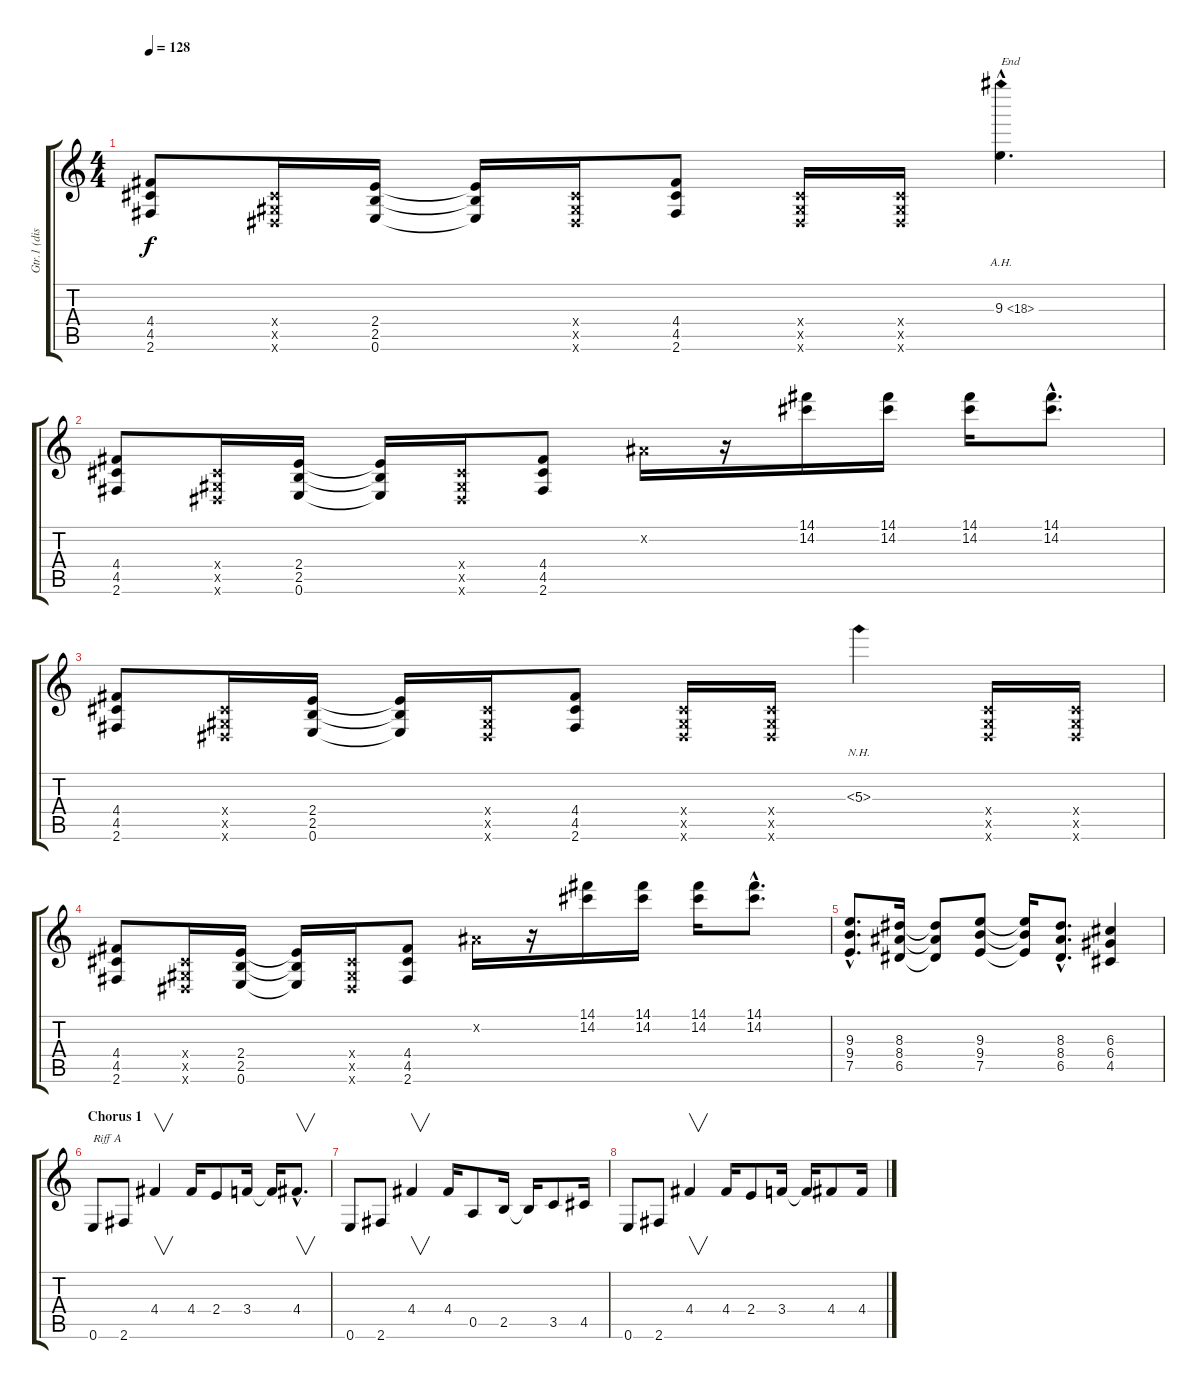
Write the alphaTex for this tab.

\track ("Gtr.1 (dist.)" "Gtr.1 (dis") {instrument distortionguitar}
\staff {score tabs}
\tuning (E4 B3 G3 D3 A2 E2) {hide}
\ts (4 4)
\tempo 128
\clef g2
\ks c
(4.4 4.5 2.6).8{dy f} (-1.4{x} -1.5{x} -1.6{x}).16 (2.4 2.5 0.6).16 (2.4{t} 2.5{t} 0.6{t}).16 (-1.4{x} -1.5{x} -1.6{x}).16 (4.4 4.5 2.6).8 (-1.4{x} -1.5{x} -1.6{x}).16 (-1.4{x} -1.5{x} -1.6{x}).16 9.3{ah 9 hac}.4{d txt "End"} |
(4.4 4.5 2.6).8 (-1.4{x} -1.5{x} -1.6{x}).16 (2.4 2.5 0.6).16 (2.4{t} 2.5{t} 0.6{t}).16 (-1.4{x} -1.5{x} -1.6{x}).16 (4.4 4.5 2.6).8 -1.2{x}.16 r.16 (14.1 14.2).16 (14.1 14.2).16 (14.1 14.2).16 (14.1{hac} 14.2{hac}).8{d} |
(4.4 4.5 2.6).8 (-1.4{x} -1.5{x} -1.6{x}).16 (2.4 2.5 0.6).16 (2.4{t} 2.5{t} 0.6{t}).16 (-1.4{x} -1.5{x} -1.6{x}).16 (4.4 4.5 2.6).8 (-1.4{x} -1.5{x} -1.6{x}).16 (-1.4{x} -1.5{x} -1.6{x}).16 5.3{nh}.4 (-1.4{x} -1.5{x} -1.6{x}).16 (-1.4{x} -1.5{x} -1.6{x}).16 |
(4.4 4.5 2.6).8 (-1.4{x} -1.5{x} -1.6{x}).16 (2.4 2.5 0.6).16 (2.4{t} 2.5{t} 0.6{t}).16 (-1.4{x} -1.5{x} -1.6{x}).16 (4.4 4.5 2.6).8 -1.2{x}.16 r.16 (14.1 14.2).16 (14.1 14.2).16 (14.1 14.2).16 (14.1{hac} 14.2{hac}).8{d} |
(9.3{hac} 9.4{hac} 7.5{hac}).8{d} (8.3 8.4 6.5).16 (8.3{t} 8.4{t} 6.5{t}).8 (9.3 9.4 7.5).8 (9.3{t} 9.4{t} 7.5{t}).16 (8.3{hac} 8.4{hac} 6.5{hac}).8{d} (6.3 6.4 4.5).4 |
\section ("" "Chorus 1")
0.6.8{txt "Riff A"} 2.6.8 4.4.4{v} 4.4.16 2.4.8 3.4.16 3.4{t}.16 4.4{hac}.8{v d} |
0.6.8 2.6.8 4.4.4{v} 4.4.16 0.5.8 2.5.16 2.5{t}.16 3.5.8 4.5.16 |
0.6.8 2.6.8 4.4.4{v} 4.4.16 2.4.8 3.4.16 3.4{t}.16 4.4.8 4.4.16
